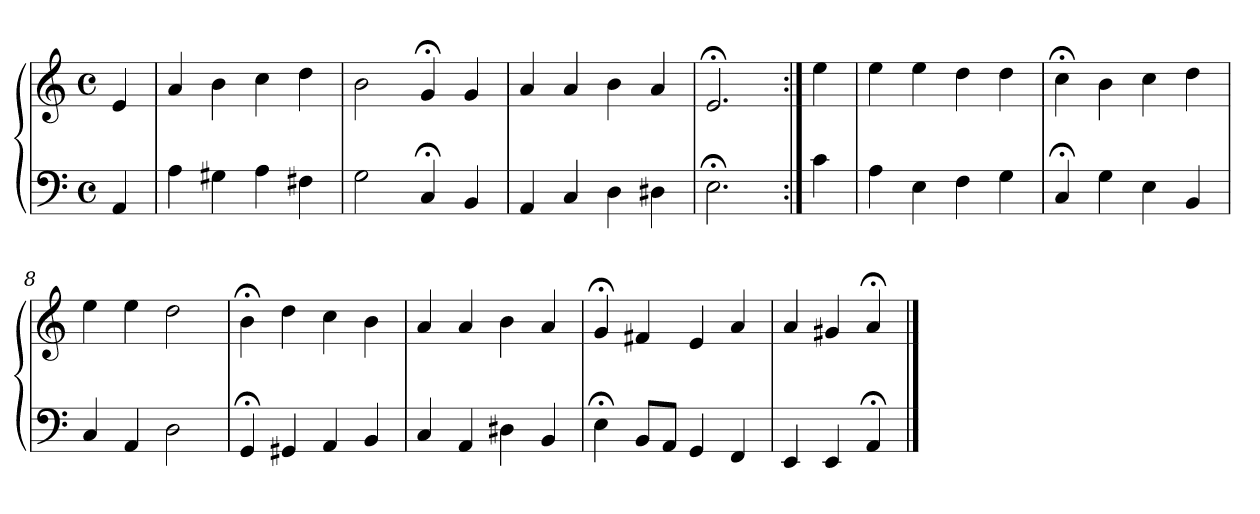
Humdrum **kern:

**kern	**kern
*part1	*part1
*staff2	*staff1
*clefF4	*clefG2
*M4/4	*M4/4
*met(c)	*met(c)
=	=
4AA	4e
=1	=1
4A	4a
4G#X	4b
4A	4cc
4F#X	4dd
=2	=2
2G	2b
4C;<	4g;<
4BB	4g
=3	=3
4AA	4a
4C	4a
4D	4b
4D#X	4a
=4	=4
2.E;<	2.e;<
=5:|!	=5:|!
4c	4ee
=6	=6
4A	4ee
4E	4ee
4F	4dd
4G	4dd
=7	=7
4C;<	4cc;<
4G	4b
4E	4cc
4BB	4dd
=8	=8
4C	4ee
4AA	4ee
2D	2dd
!!LO:LB:g=z
=9	=9
4GG;<	4b;<
4GG#X	4dd
4AA	4cc
4BB	4b
=10	=10
4C	4a
4AA	4a
4D#X	4b
4BB	4a
=11	=11
4E;<	4g;<
8BBL	4f#X
8AAJ	.
4GG	4e
4FF	4a
=12	=12
4EE	4a
4EE	4g#X
4AA;<	4a;<
==	==
*-	*-
